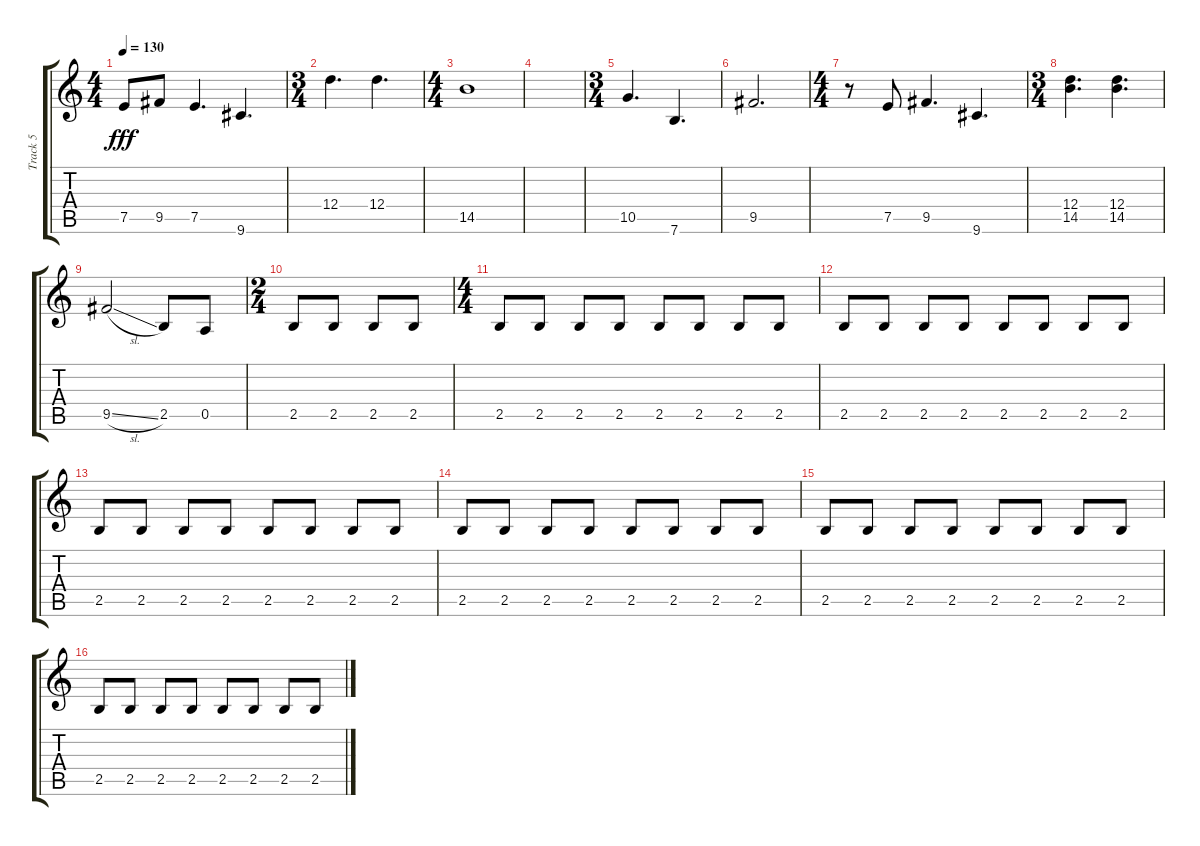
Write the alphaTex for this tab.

\track ("Track 5" "Track 5") {instrument electricguitarclean}
\staff {score tabs}
\tuning (E4 B3 G3 D3 A2 E2) {hide}
\ts (4 4)
\tempo 130
\clef g2
\ks c
7.5.8{dy fff} 9.5.8 7.5.4{d} 9.6.4{d} |
\ts (3 4)
12.4.4{d} 12.4.4{d} |
\ts (4 4)
14.5.1 |
|
\ts (3 4)
10.5.4{d} 7.6.4{d} |
9.5.2{d} |
\ts (4 4)
r.8 7.5.8 9.5.4{d} 9.6.4{d} |
\ts (3 4)
(12.4 14.5).4{d} (12.4 14.5).4{d} |
9.5{sl}.2{volume 16} 2.5.8 0.5.8 |
\ts (2 4)
2.5.8{volume 13} 2.5.8 2.5.8 2.5.8 |
\ts (4 4)
2.5.8 2.5.8 2.5.8 2.5.8 2.5.8 2.5.8 2.5.8 2.5.8 |
2.5.8 2.5.8 2.5.8 2.5.8 2.5.8 2.5.8 2.5.8 2.5.8 |
2.5.8 2.5.8 2.5.8 2.5.8 2.5.8 2.5.8 2.5.8 2.5.8 |
2.5.8 2.5.8 2.5.8 2.5.8 2.5.8 2.5.8 2.5.8 2.5.8 |
2.5.8 2.5.8 2.5.8 2.5.8 2.5.8 2.5.8 2.5.8 2.5.8 |
2.5.8 2.5.8 2.5.8 2.5.8 2.5.8 2.5.8 2.5.8 2.5.8
